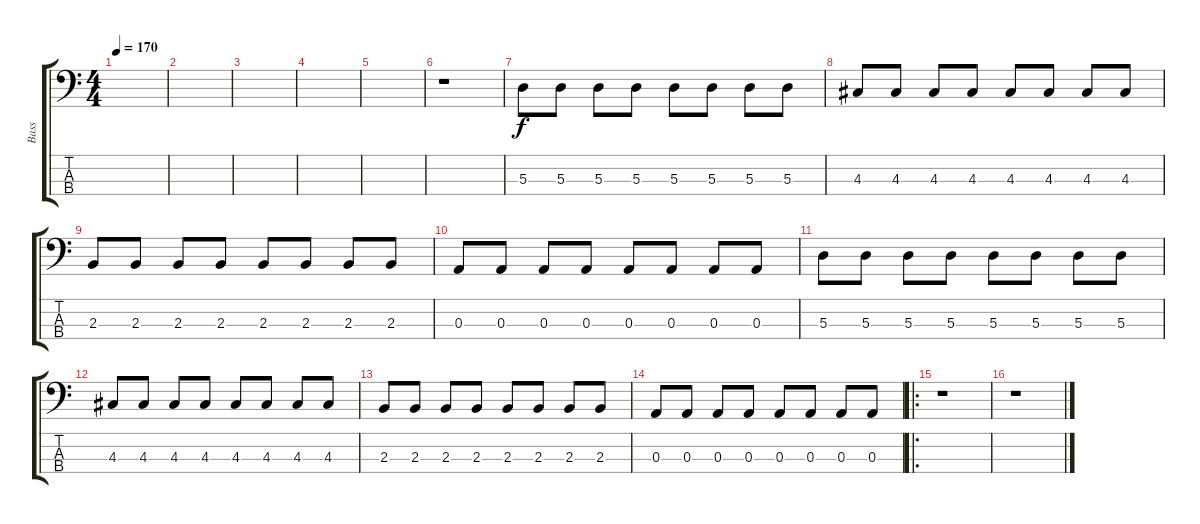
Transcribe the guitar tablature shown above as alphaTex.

\track ("Bass" "Bass") {instrument electricbasspick}
\staff {score tabs}
\tuning (G2 D2 A1 E1) {hide}
\ts (4 4)
\tempo 170
\clef f4
\ks c
|
|
|
|
|
r.1 |
5.3.8 5.3.8 5.3.8 5.3.8 5.3.8 5.3.8 5.3.8 5.3.8 |
4.3.8 4.3.8 4.3.8 4.3.8 4.3.8 4.3.8 4.3.8 4.3.8 |
2.3.8 2.3.8 2.3.8 2.3.8 2.3.8 2.3.8 2.3.8 2.3.8 |
0.3.8 0.3.8 0.3.8 0.3.8 0.3.8 0.3.8 0.3.8 0.3.8 |
5.3.8 5.3.8 5.3.8 5.3.8 5.3.8 5.3.8 5.3.8 5.3.8 |
4.3.8 4.3.8 4.3.8 4.3.8 4.3.8 4.3.8 4.3.8 4.3.8 |
2.3.8 2.3.8 2.3.8 2.3.8 2.3.8 2.3.8 2.3.8 2.3.8 |
0.3.8 0.3.8 0.3.8 0.3.8 0.3.8 0.3.8 0.3.8 0.3.8 |
\ro
r.1 |
r.1
